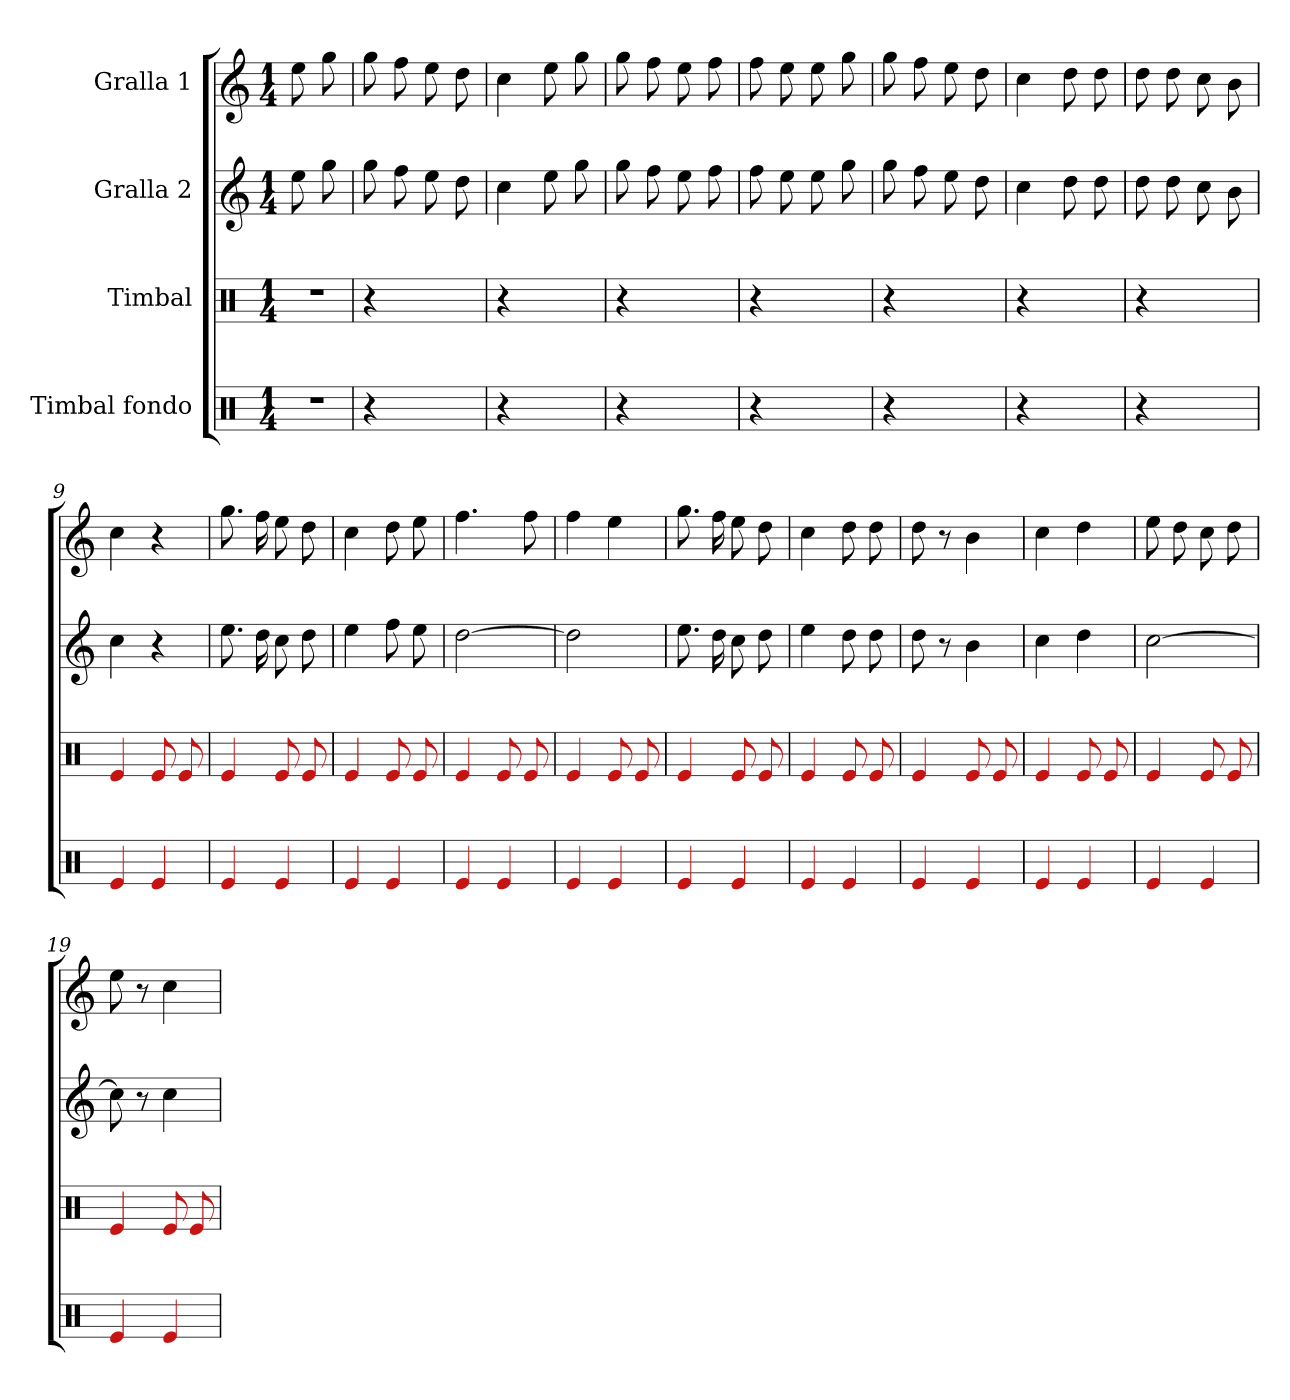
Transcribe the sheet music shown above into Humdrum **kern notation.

**kern	**kern	**kern	**kern
*part4	*part3	*part2	*part1
*staff4	*staff3	*staff2	*staff1
*I"Timbal fondo	*I"Timbal	*I"Gralla 2	*I"Gralla 1
*clefX	*clefX	*clefG2	*clefG2
*k[]	*k[]	*k[]	*k[]
*M1/4	*M1/4	*M1/4	*M1/4
=1	=1	=1	=1
4r	4r	8ee	8ee
.	.	8gg	8gg
=2	=2	=2	=2
4r	4r	8gg	8gg
.	.	8ff	8ff
4ryy	4ryy	8ee	8ee
.	.	8dd	8dd
=3	=3	=3	=3
4r	4r	4cc	4cc
4ryy	4ryy	8ee	8ee
.	.	8gg	8gg
=4	=4	=4	=4
4r	4r	8gg	8gg
.	.	8ff	8ff
4ryy	4ryy	8ee	8ee
.	.	8ff	8ff
=5	=5	=5	=5
4r	4r	8ff	8ff
.	.	8ee	8ee
4ryy	4ryy	8ee	8ee
.	.	8gg	8gg
=6	=6	=6	=6
4r	4r	8gg	8gg
.	.	8ff	8ff
4ryy	4ryy	8ee	8ee
.	.	8dd	8dd
=7	=7	=7	=7
4r	4r	4cc	4cc
4ryy	4ryy	8dd	8dd
.	.	8dd	8dd
=8	=8	=8	=8
4r	4r	8dd	8dd
.	.	8dd	8dd
4ryy	4ryy	8cc	8cc
.	.	8b	8b
=9	=9	=9	=9
4e	4e	4cc	4cc
4e	8e	4r	4r
.	8e	.	.
=10	=10	=10	=10
4e	4e	8.ee	8.gg
.	.	16dd	16ff
4e	8e	8cc	8ee
.	8e	8dd	8dd
=11	=11	=11	=11
4e	4e	4ee	4cc
4e	8e	8ff	8dd
.	8e	8ee	8ee
=12	=12	=12	=12
4e	4e	[2dd	4.ff
4e	8e	.	.
.	8e	.	8ff
=13	=13	=13	=13
4e	4e	2dd]	4ff
4e	8e	.	4ee
.	8e	.	.
=14	=14	=14	=14
4e	4e	8.ee	8.gg
.	.	16dd	16ff
4e	8e	8cc	8ee
.	8e	8dd	8dd
=15	=15	=15	=15
4e	4e	4ee	4cc
4e	8e	8dd	8dd
.	8e	8dd	8dd
=16	=16	=16	=16
4e	4e	8dd	8dd
.	.	8r	8r
4e	8e	4b	4b
.	8e	.	.
=17	=17	=17	=17
4e	4e	4cc	4cc
4e	8e	4dd	4dd
.	8e	.	.
=18	=18	=18	=18
4e	4e	[2cc	8ee
.	.	.	8dd
4e	8e	.	8cc
.	8e	.	8dd
=19	=19	=19	=19
4e	4e	8cc]	8ee
.	.	8r	8r
4e	8e	4cc	4cc
.	8e	.	.
=	=	=	=
*-	*-	*-	*-
